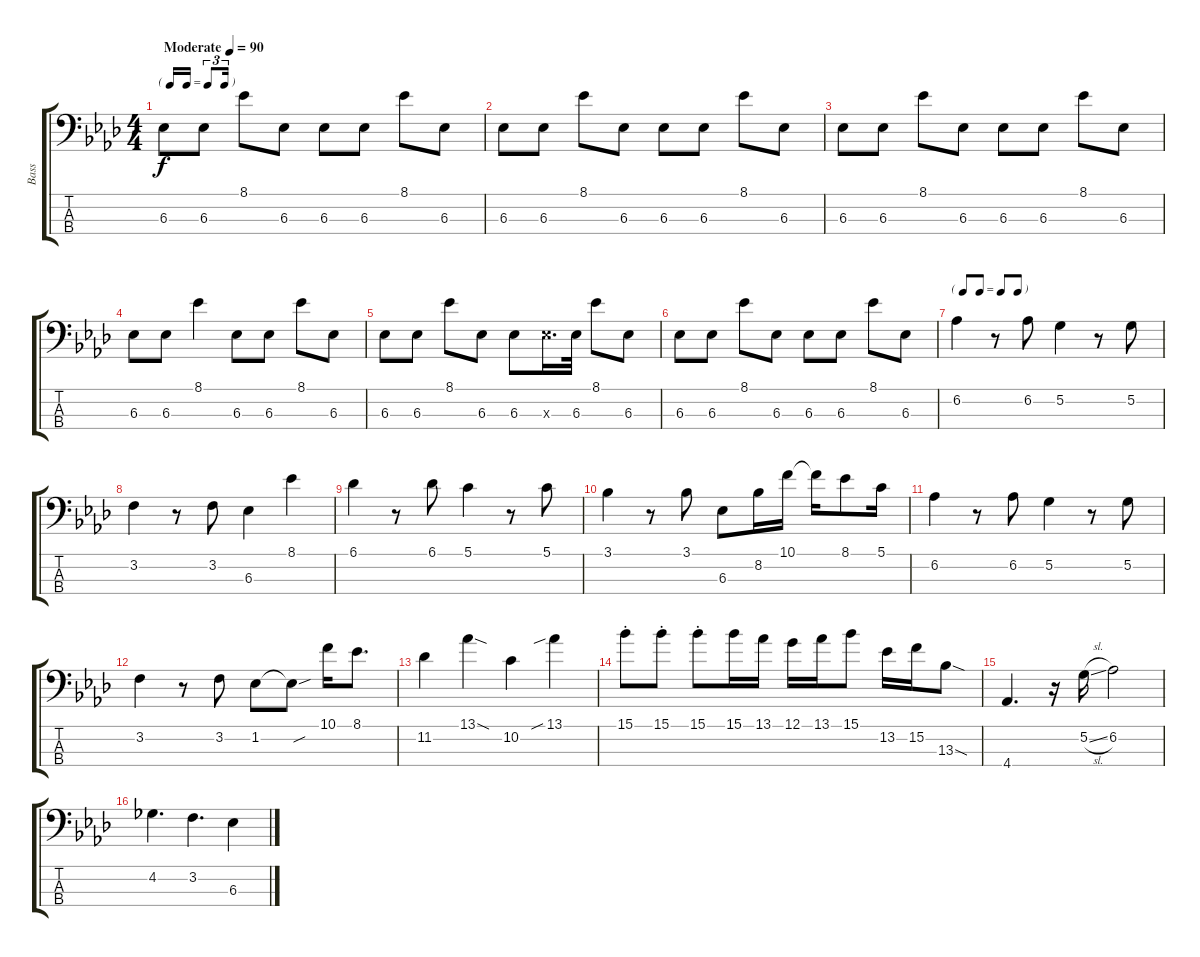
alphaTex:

\track ("Bass" "Bass") {instrument electricbassfinger}
\staff {score tabs}
\tuning (G2 D2 A1 E1) {hide}
\ts (4 4)
\tf triplet16th
\tempo (90 "Moderate")
\clef f4
\ks ab
6.3.8{dy f instrument electricbassfinger} 6.3.8 8.1.8 6.3.8 6.3.8 6.3.8 8.1.8 6.3.8 |
6.3.8 6.3.8 8.1.8 6.3.8 6.3.8 6.3.8 8.1.8 6.3.8 |
6.3.8 6.3.8 8.1.8 6.3.8 6.3.8 6.3.8 8.1.8 6.3.8 |
6.3.8 6.3.8 8.1.4 6.3.8 6.3.8 8.1.8 6.3.8 |
6.3.8 6.3.8 8.1.8 6.3.8 6.3.8 6.3{x}.16{d} 6.3.32 8.1.8 6.3.8 |
6.3.8 6.3.8 8.1.8 6.3.8 6.3.8 6.3.8 8.1.8 6.3.8 |
\tf none
6.2.4 r.8 6.2.8 5.2.4 r.8 5.2.8 |
3.2.4 r.8 3.2.8 6.3.4 8.1.4 |
6.1.4 r.8 6.1.8 5.1.4 r.8 5.1.8 |
3.1.4 r.8 3.1.8 6.3.8 8.2.16 10.1.16 10.1{t}.16 8.1.8 5.1.16 |
6.2.4 r.8 6.2.8 5.2.4 r.8 5.2.8 |
3.2.4 r.8 3.2.8 1.2.8 1.2{sou t}.8 10.1.16 8.1.8{d} |
11.2.4 13.1{sod}.4 10.2.4 13.1{sib}.4 |
15.1{st}.8 15.1{st}.8 15.1{st}.8 15.1.16 13.1.16 12.1.16 13.1.16 15.1.8 13.2.16 15.2.16 13.3{sod}.8 |
4.4.4{d} r.16 5.2{sl}.16 6.2.2 |
4.2.4{d} 3.2.4{d} 6.3.4
